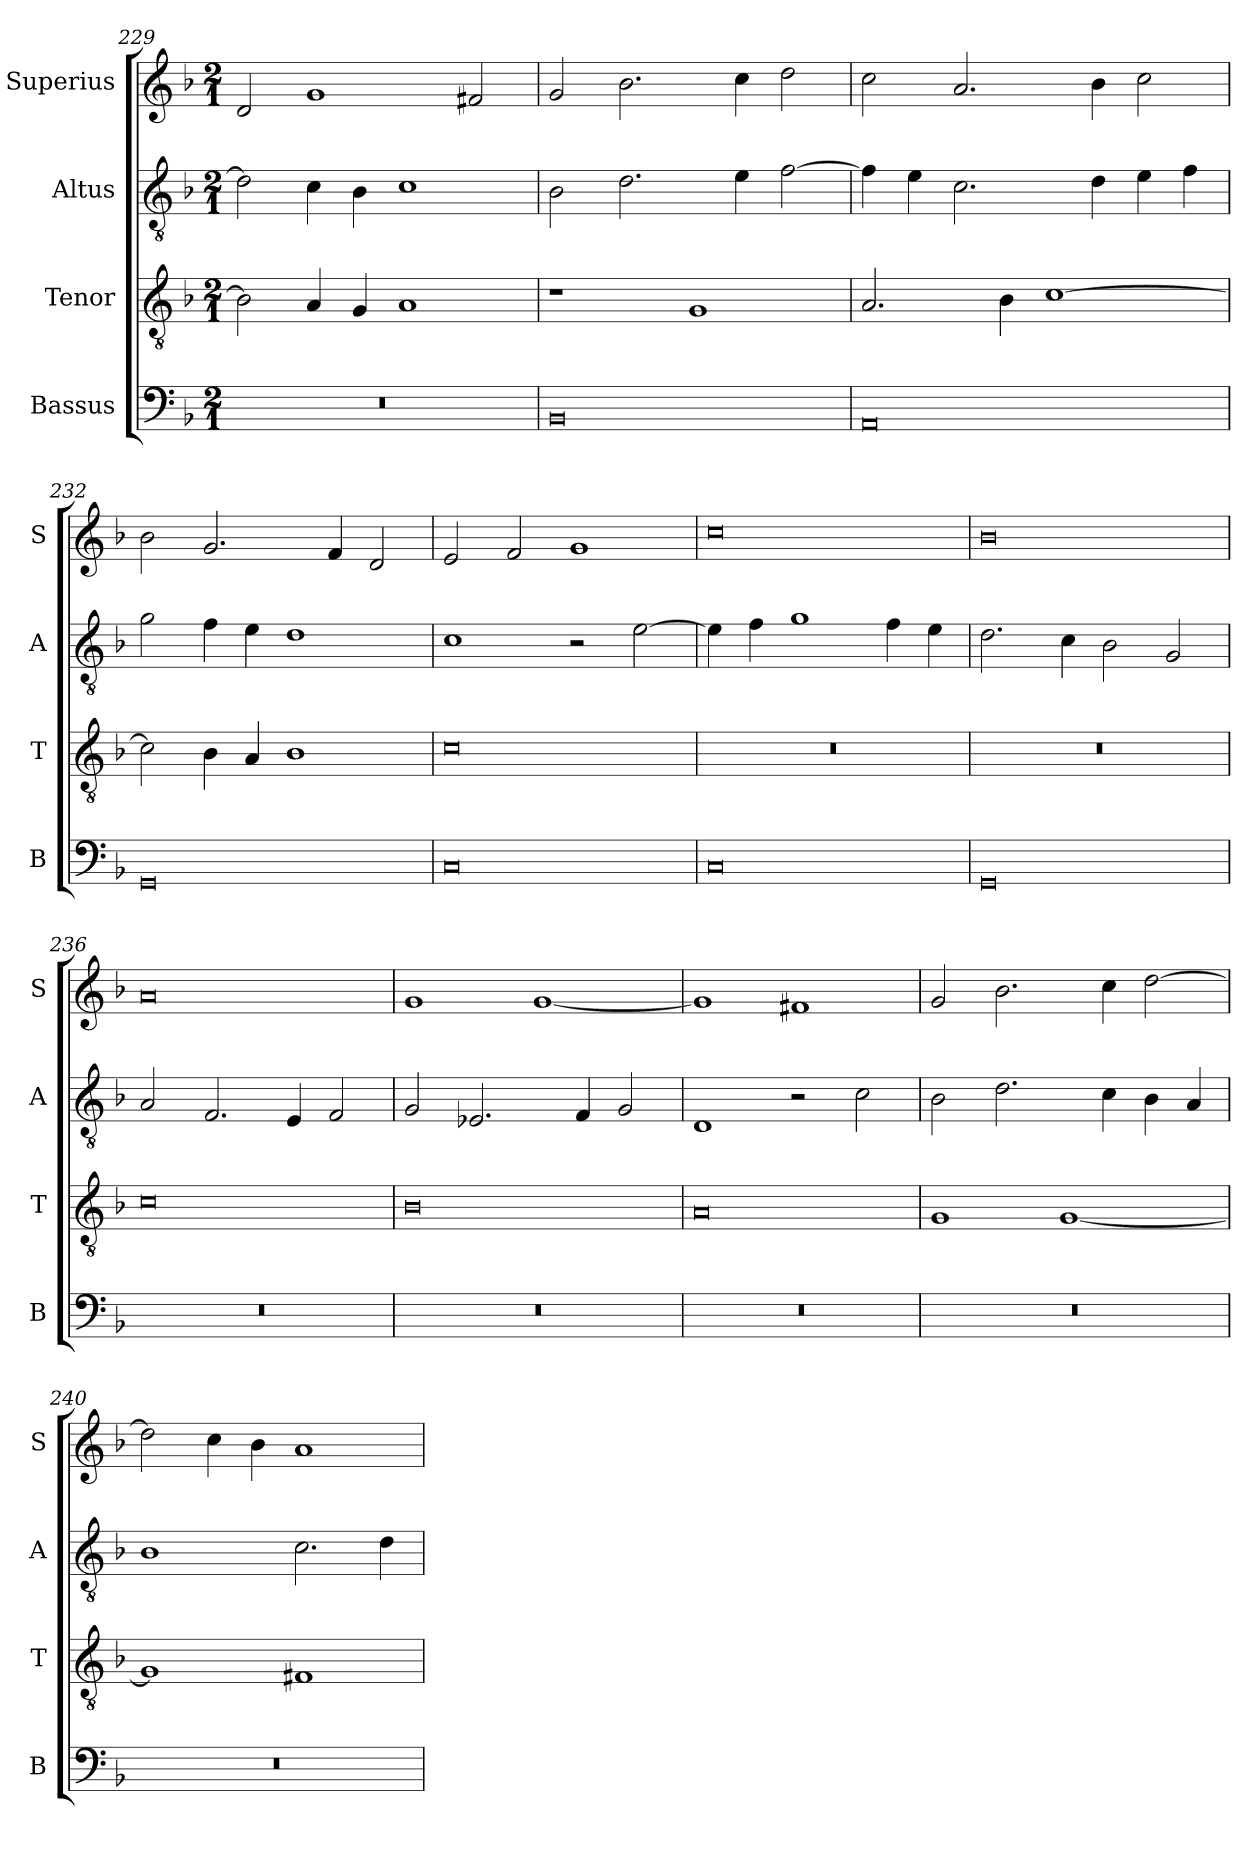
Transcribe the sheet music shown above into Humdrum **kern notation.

**kern	**kern	**kern	**kern
*part4	*part3	*part2	*part1
*staff4	*staff3	*staff2	*staff1
*I"Bassus	*I"Tenor	*I"Altus	*I"Superius
*I'B	*I'T	*I'A	*I'S
*clefF4	*clefGv2	*clefGv2	*clefG2
*k[b-]	*k[b-]	*k[b-]	*k[b-]
*M2/1	*M2/1	*M2/1	*M2/1
=229	=229	=229	=229
0r	2B-\]	2d\]	2d/
.	4A/	4c\	1g
.	4G/	4B-\	.
.	1A	1c	.
.	.	.	2f#X/
=230	=230	=230	=230
0BB-	1r	2B-\	2g/
.	.	2.d\	2.b-\
.	1G	.	.
.	.	4e\	4cc\
.	.	[2f\	2dd\
=231	=231	=231	=231
0AA	2.A/	4f\]	2cc\
.	.	4e\	.
.	.	2.c\	2.a/
.	4B-\	.	.
.	[1c	.	.
.	.	4d\	4b-\
.	.	4e\	2cc\
.	.	4f\	.
=232	=232	=232	=232
0GG	2c\]	2g\	2b-\
.	4B-\	4f\	2.g/
.	4A/	4e\	.
.	1B-	1d	.
.	.	.	4f/
.	.	.	2d/
=233	=233	=233	=233
0C	0c	1c	2e/
.	.	.	2f/
.	.	2r	1g
.	.	[2e\	.
=234	=234	=234	=234
0C	0r	4e\]	0cc
.	.	4f\	.
.	.	1g	.
.	.	4f\	.
.	.	4e\	.
=235	=235	=235	=235
0GG	0r	2.d\	0b-
.	.	4c\	.
.	.	2B-\	.
.	.	2G/	.
=236	=236	=236	=236
0r	0c	2A/	0a
.	.	2.F/	.
.	.	4E/	.
.	.	2F/	.
=237	=237	=237	=237
0r	0B-	2G/	1g
.	.	2.E-X/	.
.	.	.	[1g
.	.	4F/	.
.	.	2G/	.
=238	=238	=238	=238
0r	0A	1D	1g]
.	.	2r	1f#X
.	.	2c\	.
=239	=239	=239	=239
0r	1G	2B-\	2g/
.	.	2.d\	2.b-\
.	[1G	.	.
.	.	4c\	4cc\
.	.	4B-\	[2dd\
.	.	4A/	.
=240	=240	=240	=240
0r	1G]	1B-	2dd\]
.	.	.	4cc\
.	.	.	4b-\
.	1F#X	2.c\	1a
.	.	4d\	.
=	=	=	=
*-	*-	*-	*-
